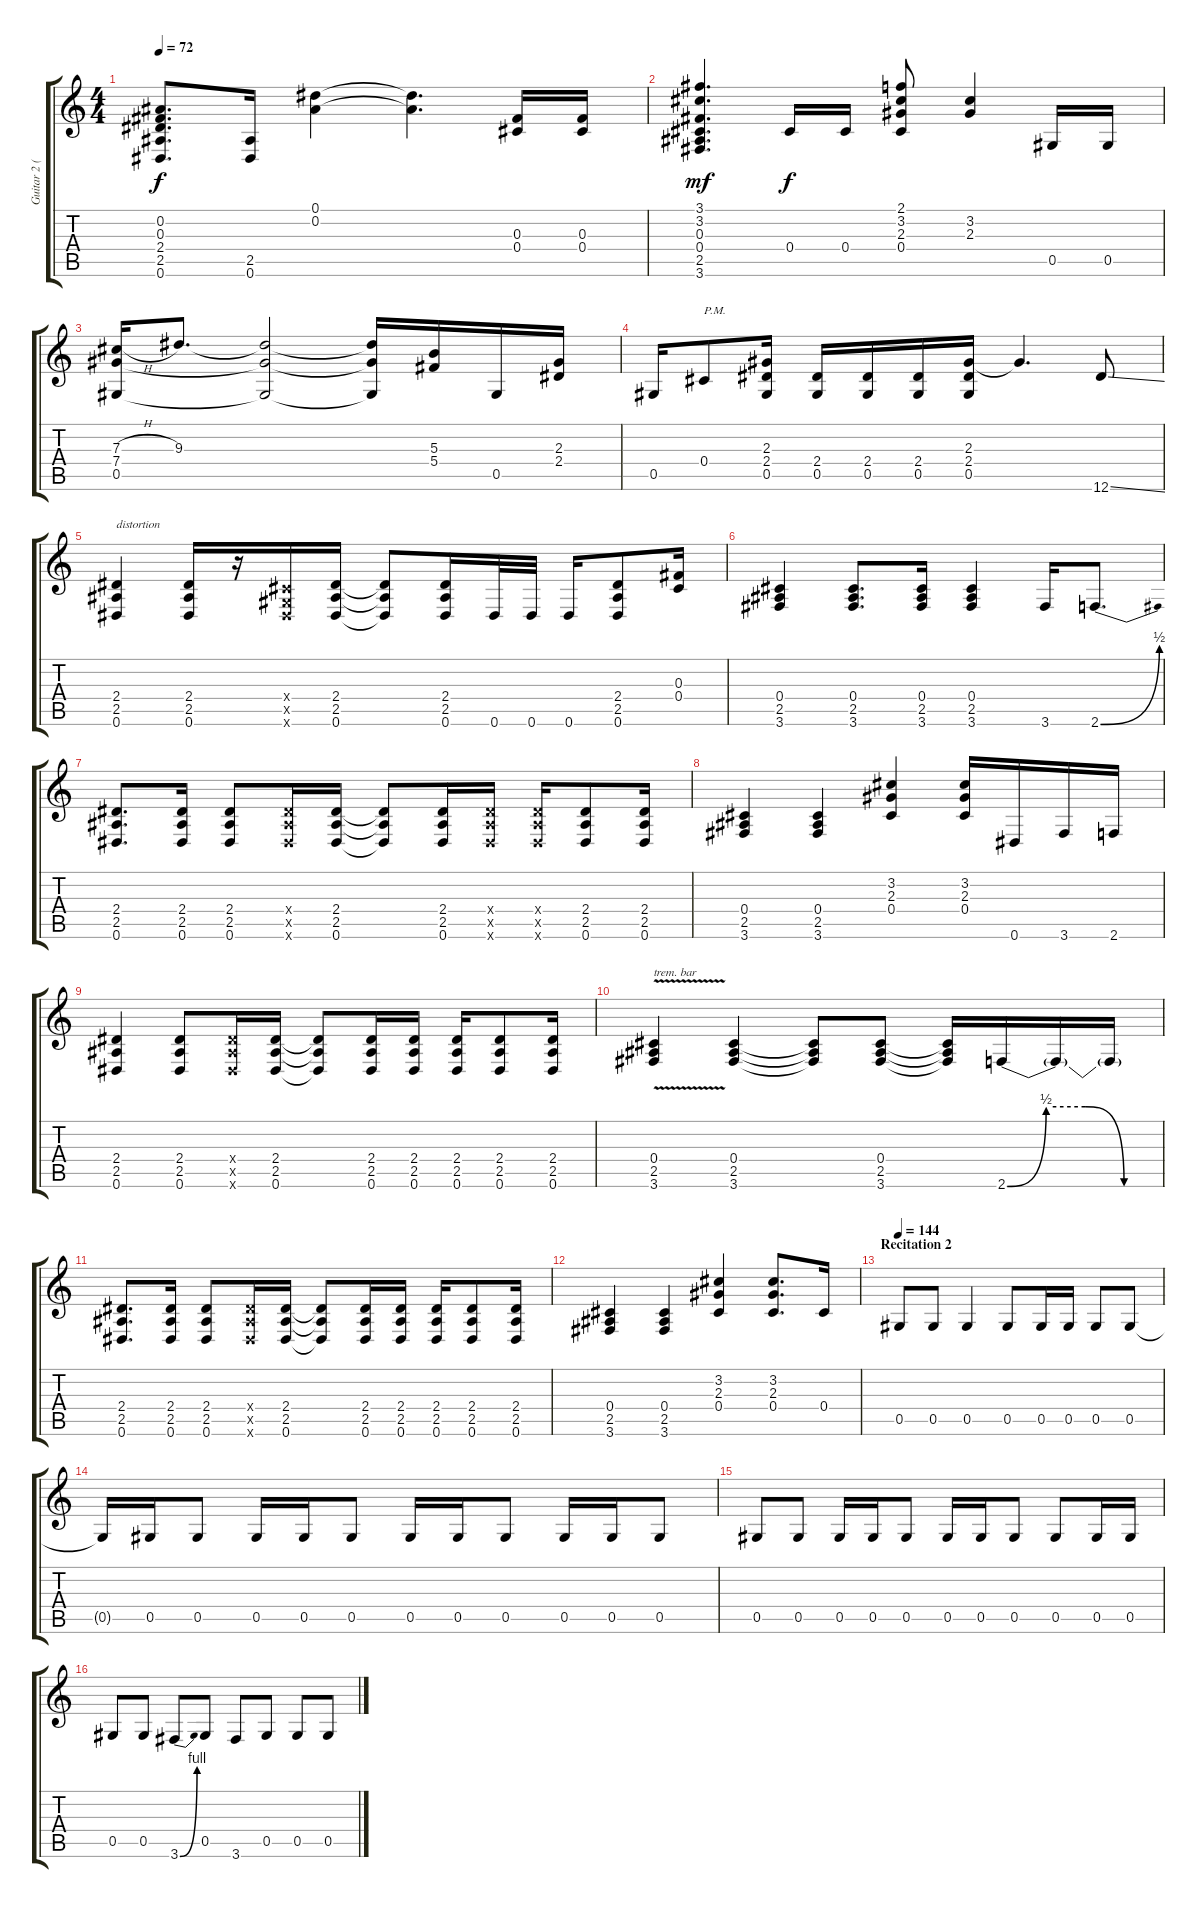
\track ("Guitar 2 (Izzy)" "Guitar 2 (") {instrument overdrivenguitar}
\staff {score tabs}
\tuning (Eb4 Bb3 Gb3 Db3 Ab2 Eb2) {hide}
\ts (4 4)
\tempo 72
\clef g2
\ks c
(0.2 0.3 2.4 2.5 0.6).8{d dy f} (2.5 0.6).16 (0.1 0.2).4 (0.1{t} 0.2{t}).4{d} (0.3 0.4).16 (0.3 0.4).16 |
(3.1 3.2 0.3 0.4 2.5 3.6).4{d dy mf} 0.4.16{dy f} 0.4.16 (2.1 3.2 2.3 0.4).8 (3.2 2.3).4 0.5.16 0.5.16 |
(7.3{h} 7.4 0.5).16 9.3.8{d} (9.3{t} 7.4{t} 0.5{t}).2 (9.3{t} 7.4{t} 0.5{t}).16 (5.3 5.4).16 0.5.16 (2.3 2.4).16 |
0.5.16 0.4.8{txt "P.M."} (2.3 2.4 0.5).16 (2.4 0.5).16 (2.4 0.5).16 (2.4 0.5).16 (2.3 2.4 0.5).16 2.3{t}.4{d} 12.6{ss}.8 |
(2.4 2.5 0.6).4{txt "distortion"} (2.4 2.5 0.6).16 r.16 (0.4{x} 0.5{x} 0.6{x}).16 (2.4 2.5 0.6).16 (2.4{t} 2.5{t} 0.6{t}).8 (2.4 2.5 0.6).16 0.6.32 0.6.32 0.6.16 (2.4 2.5 0.6).8 (0.3 0.4).16 |
(0.4 2.5 3.6).4 (0.4 2.5 3.6).8{d} (0.4 2.5 3.6).16 (0.4 2.5 3.6).4 3.6.16 2.6{be (bend 0 0 60 2)}.8{d} |
(2.4 2.5 0.6).8{d} (2.4 2.5 0.6).16 (2.4 2.5 0.6).8 (2.4{x} 2.5{x} 0.6{x}).16 (2.4 2.5 0.6).16 (2.4{t} 2.5{t} 0.6{t}).8 (2.4 2.5 0.6).16 (2.4{x} 2.5{x} 0.6{x}).16 (2.4{x} 2.5{x} 0.6{x}).16 (2.4 2.5 0.6).8 (2.4 2.5 0.6).16 |
(0.4 2.5 3.6).4 (0.4 2.5 3.6).4 (3.2 2.3 0.4).4 (3.2 2.3 0.4).16 0.6.16 3.6.16 2.6.16 |
(2.4 2.5 0.6).4 (2.4 2.5 0.6).8 (2.4{x} 2.5{x} 0.6{x}).16 (2.4 2.5 0.6).16 (2.4{t} 2.5{t} 0.6{t}).8 (2.4 2.5 0.6).16 (2.4 2.5 0.6).16 (2.4 2.5 0.6).16 (2.4 2.5 0.6).8 (2.4 2.5 0.6).16 |
(0.4{v} 2.5{v} 3.6{v}).4{txt "trem. bar"} (0.4 2.5 3.6).4 (0.4{t} 2.5{t} 3.6{t}).8 (0.4 2.5 3.6).8 (0.4{t} 2.5{t} 3.6{t}).16 2.6{be (custom 0 0 15 2 30 2 45 0 60 0)}.16 2.6{t}.16 2.6{t}.16 |
(2.4 2.5 0.6).8{d} (2.4 2.5 0.6).16 (2.4 2.5 0.6).8 (2.4{x} 2.5{x} 0.6{x}).16 (2.4 2.5 0.6).16 (2.4{t} 2.5{t} 0.6{t}).8 (2.4 2.5 0.6).16 (2.4 2.5 0.6).16 (2.4 2.5 0.6).16 (2.4 2.5 0.6).8 (2.4 2.5 0.6).16 |
(0.4 2.5 3.6).4 (0.4 2.5 3.6).4 (3.2 2.3 0.4).4 (3.2 2.3 0.4).8{d} 0.4.16 |
\section ("" "Recitation 2")
\tempo 144
0.5.8 0.5.8 0.5.4 0.5.8 0.5.16 0.5.16 0.5.8 0.5.8 |
0.5{t}.16 0.5.16 0.5.8 0.5.16 0.5.16 0.5.8 0.5.16 0.5.16 0.5.8 0.5.16 0.5.16 0.5.8 |
0.5.8 0.5.8 0.5.16 0.5.16 0.5.8 0.5.16 0.5.16 0.5.8 0.5.8 0.5.16 0.5.16 |
0.5.8 0.5.8 3.6{be (bend 0 0 60 4)}.8 0.5.8 3.6.8 0.5.8 0.5.8 0.5.8
